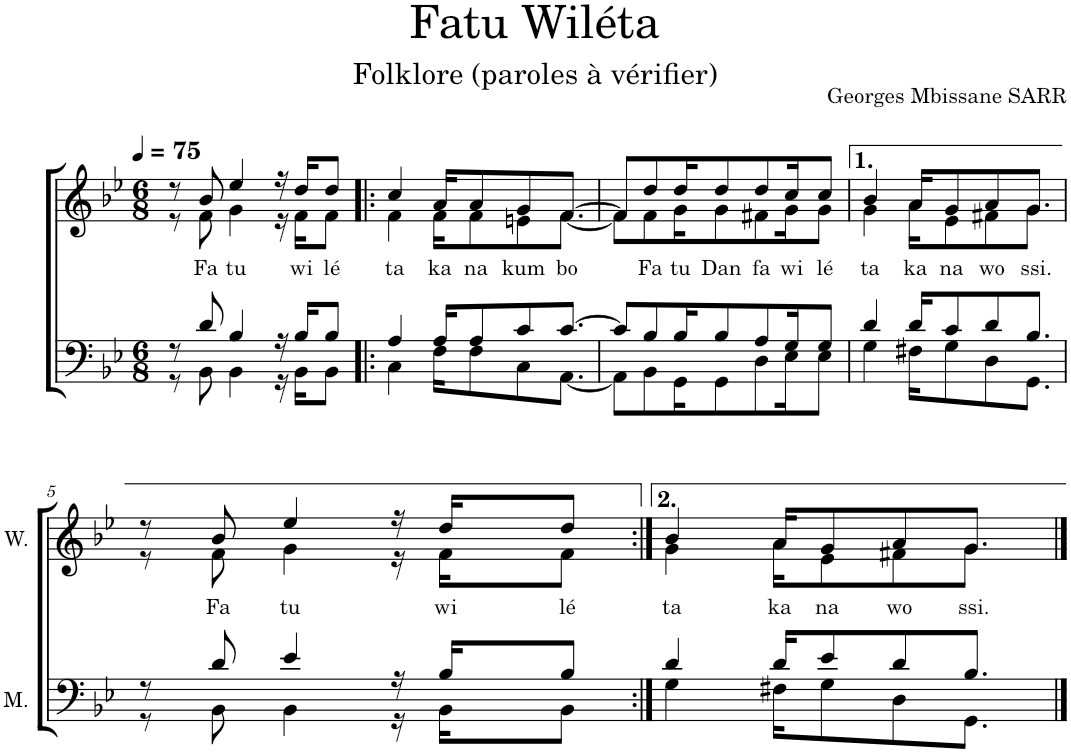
**kern	**kern	**text
*part2	*part1	*part1
*staff2	*staff1	*staff1
*I"Men	*I"Women	*
*I'M.	*I'W.	*
*clefF4	*clefG2	*
*k[b-e-]	*k[b-e-]	*
*M6/8	*M6/8	*
*MM75	*MM75	*
=1	=1	=1
*^	*^	*
8r	8r	8r	8r	.
!	!	!	!	!LO:LY:b
8d/	8BB-\	8b-/	8f\	Fa
!	!	!	!	!LO:LY:b
4B-/	4BB-\	4ee-/	4g\	tu
16r	16r	16r	16r	.
!	!	!	!	!LO:LY:b
16B-/KL	16BB-\KL	16dd/KL	16f\KL	wi
!	!	!	!	!LO:LY:b
8B-/J	8BB-\J	8dd/J	8f\J	lé
=2!|:	=2!|:	=2!|:	=2!|:	=2!|:
!	!	!	!	!LO:LY:b
4A/	4C\	4cc/	4f\	ta
!	!	!	!	!LO:LY:b
16A/KL	16F\KL	16a/KL	16f\KL	ka
!	!	!	!	!LO:LY:b
8A/	8F\	8a/	8f\	na
!	!	!	!	!LO:LY:b
8c/	8C\	8g/	8en\	kum
!	!	!	!	!LO:LY:b
[8.c/J	[8.AA\J	[8.f/J	[8.f\J	bo
=3	=3	=3	=3	=3
8c/L]	8AA\L]	8f/L]	8f\L]	.
!	!	!	!	!LO:LY:b
8B-/	8BB-\	8dd/	8f\	Fa
!	!	!	!	!LO:LY:b
16B-/K	16GG\K	16dd/K	16g\K	tu
!	!	!	!	!LO:LY:b
8B-/	8GG\	8dd/	8g\	Dan
!	!	!	!	!LO:LY:b
8A/	8D\	8dd/	8f#X\	fa
!	!	!	!	!LO:LY:b
16G/K	16E-\K	16cc/K	16g\K	wi
!	!	!	!	!LO:LY:b
8G/J	8E-\J	8cc/J	8g\J	lé
=4	=4	=4	=4	=4
!	!	!	!	!LO:LY:b
4d/	4G\	4b-/	4g\	ta
!	!	!	!	!LO:LY:b
16d/KL	16F#X\KL	16a/KL	16a\KL	ka
!	!	!	!	!LO:LY:b
8c/	8G\	8g/	8e-\	na
!	!	!	!	!LO:LY:b
8d/	8D\	8a/	8f#X\	wo
!	!	!	!	!LO:LY:b
8.B-/J	8.GG\J	8.g/J	8.g\J	ssi.
!!LO:LB:g=z	!!
=5	=5	=5	=5	=5
8r	8r	8r	8r	.
!	!	!	!	!LO:LY:b
8d/	8BB-\	8b-/	8f\	Fa
!	!	!	!	!LO:LY:b
4e-/	4BB-\	4ee-/	4g\	tu
16r	16r	16r	16r	.
!	!	!	!	!LO:LY:b
16B-/KL	16BB-\KL	16dd/KL	16f\KL	wi
!	!	!	!	!LO:LY:b
8B-/J	8BB-\J	8dd/J	8f\J	lé
=6:|!	=6:|!	=6:|!	=6:|!	=6:|!
!	!	!	!	!LO:LY:b
4d/	4G\	4b-/	4g\	ta
!	!	!	!	!LO:LY:b
16d/KL	16F#X\KL	16a/KL	16a\KL	ka
!	!	!	!	!LO:LY:b
8e-/	8G\	8g/	8e-\	na
!	!	!	!	!LO:LY:b
8d/	8D\	8a/	8f#X\	wo
!	!	!	!	!LO:LY:b
8.B-/J	8.GG\J	8.g/J	8.g\J	ssi.
*v	*v	*	*	*
*	*v	*v	*
==	==	==
*-	*-	*-
